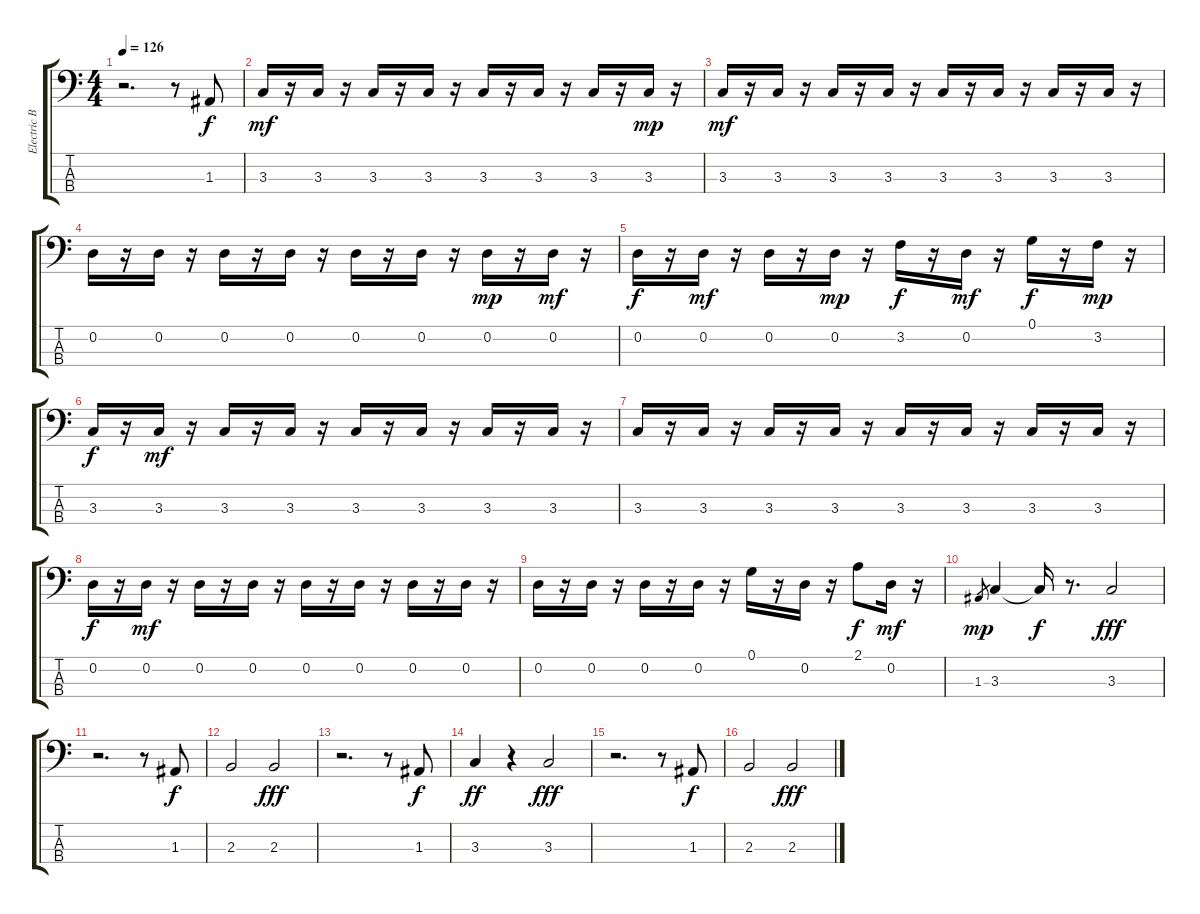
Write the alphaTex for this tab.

\track ("Electric Bass (finger)" "Electric B") {instrument electricbassfinger}
\staff {score tabs}
\tuning (G2 D2 A1 E1) {hide}
\ts (4 4)
\tempo 126
\clef f4
\ks c
r.2{d dy fff} r.8 1.3.8{dy f} |
3.3.16{dy mf} r.16 3.3.16 r.16 3.3.16 r.16 3.3.16 r.16 3.3.16 r.16 3.3.16 r.16 3.3.16 r.16 3.3.16{dy mp} r.16 |
3.3.16{dy mf} r.16 3.3.16 r.16 3.3.16 r.16 3.3.16 r.16 3.3.16 r.16 3.3.16 r.16 3.3.16 r.16 3.3.16 r.16 |
0.2.16 r.16 0.2.16 r.16 0.2.16 r.16 0.2.16 r.16 0.2.16 r.16 0.2.16 r.16 0.2.16{dy mp} r.16 0.2.16{dy mf} r.16 |
0.2.16{dy f} r.16 0.2.16{dy mf} r.16 0.2.16 r.16 0.2.16{dy mp} r.16 3.2.16{dy f} r.16 0.2.16{dy mf} r.16 0.1.16{dy f} r.16 3.2.16{dy mp} r.16 |
3.3.16{dy f} r.16 3.3.16{dy mf} r.16 3.3.16 r.16 3.3.16 r.16 3.3.16 r.16 3.3.16 r.16 3.3.16 r.16 3.3.16 r.16 |
3.3.16 r.16 3.3.16 r.16 3.3.16 r.16 3.3.16 r.16 3.3.16 r.16 3.3.16 r.16 3.3.16 r.16 3.3.16 r.16 |
0.2.16{dy f} r.16 0.2.16{dy mf} r.16 0.2.16 r.16 0.2.16 r.16 0.2.16 r.16 0.2.16 r.16 0.2.16 r.16 0.2.16 r.16 |
0.2.16 r.16 0.2.16 r.16 0.2.16 r.16 0.2.16 r.16 0.1.16 r.16 0.2.16 r.16 2.1.8{dy f} 0.2.16{dy mf} r.16 |
1.3.8{gr dy mp} 3.3.4 3.3{t}.16{dy f} r.8{d} 3.3.2{dy fff} |
r.2{d} r.8 1.3.8{dy f} |
2.3.2 2.3.2{dy fff} |
r.2{d} r.8 1.3.8{dy f} |
3.3.4{dy ff} r.4 3.3.2{dy fff} |
r.2{d} r.8 1.3.8{dy f} |
2.3.2 2.3.2{dy fff}
